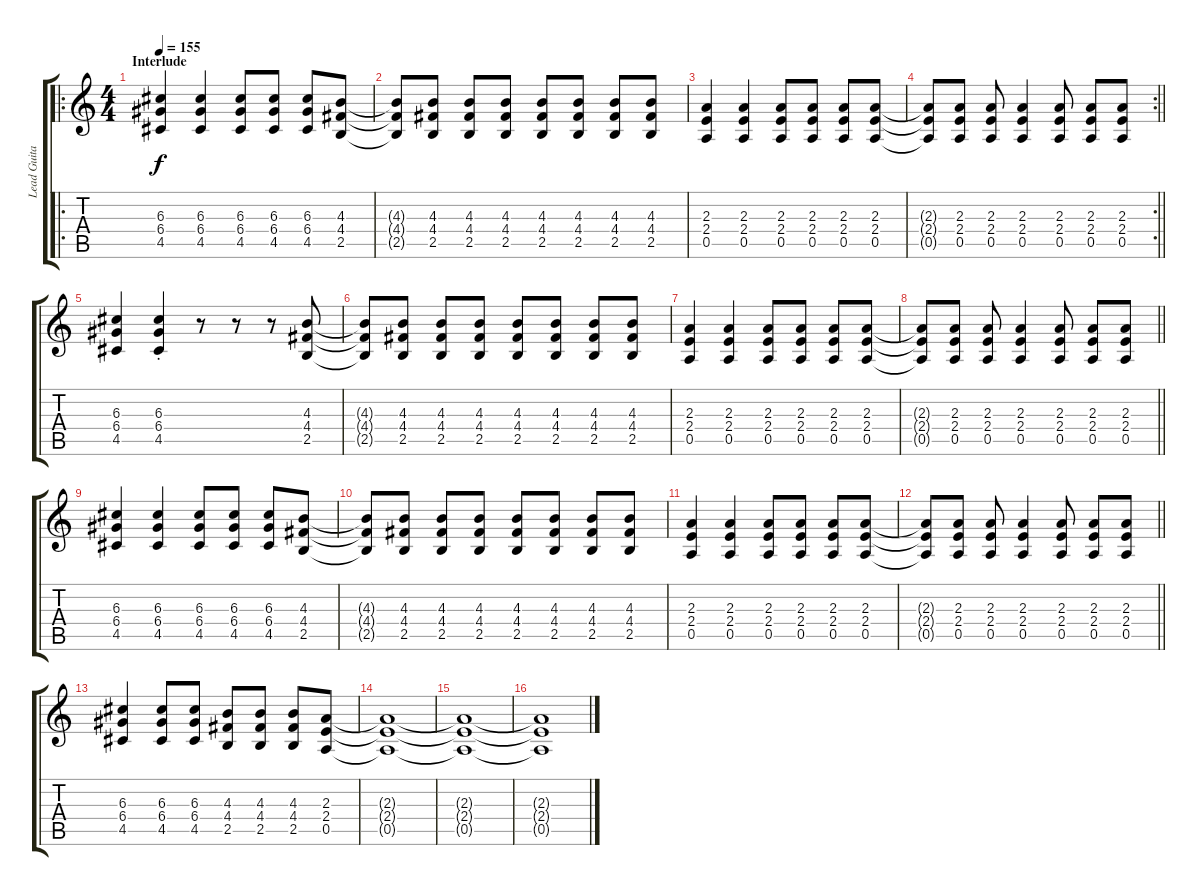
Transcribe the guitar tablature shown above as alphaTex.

\track ("Lead Guitar" "Lead Guita") {instrument electricguitarclean}
\staff {score tabs}
\tuning (E4 B3 G3 D3 A2 E2) {hide}
\ro
\ts (4 4)
\section ("" "Interlude")
\tempo 155
\clef g2
\ks c
(6.3 6.4 4.5).4{dy f} (6.3 6.4 4.5).4 (6.3 6.4 4.5).8 (6.3 6.4 4.5).8 (6.3 6.4 4.5).8 (4.3 4.4 2.5).8 |
(4.3{t} 4.4{t} 2.5{t}).8 (4.3 4.4 2.5).8 (4.3 4.4 2.5).8 (4.3 4.4 2.5).8 (4.3 4.4 2.5).8 (4.3 4.4 2.5).8 (4.3 4.4 2.5).8 (4.3 4.4 2.5).8 |
(2.3 2.4 0.5).4 (2.3 2.4 0.5).4 (2.3 2.4 0.5).8 (2.3 2.4 0.5).8 (2.3 2.4 0.5).8 (2.3 2.4 0.5).8 |
\rc 2
\barLineRight lightlight
(2.3{t} 2.4{t} 0.5{t}).8 (2.3 2.4 0.5).8 (2.3 2.4 0.5).8 (2.3 2.4 0.5).4 (2.3 2.4 0.5).8 (2.3 2.4 0.5).8 (2.3 2.4 0.5).8 |
\section ("" "")
(6.3 6.4 4.5).4 (6.3{st} 6.4{st} 4.5{st}).4 r.8 r.8 r.8 (4.3 4.4 2.5).8 |
(4.3{t} 4.4{t} 2.5{t}).8 (4.3 4.4 2.5).8 (4.3 4.4 2.5).8 (4.3 4.4 2.5).8 (4.3 4.4 2.5).8 (4.3 4.4 2.5).8 (4.3 4.4 2.5).8 (4.3 4.4 2.5).8 |
(2.3 2.4 0.5).4 (2.3 2.4 0.5).4 (2.3 2.4 0.5).8 (2.3 2.4 0.5).8 (2.3 2.4 0.5).8 (2.3 2.4 0.5).8 |
\barLineRight lightlight
(2.3{t} 2.4{t} 0.5{t}).8 (2.3 2.4 0.5).8 (2.3 2.4 0.5).8 (2.3 2.4 0.5).4 (2.3 2.4 0.5).8 (2.3 2.4 0.5).8 (2.3 2.4 0.5).8 |
(6.3 6.4 4.5).4 (6.3 6.4 4.5).4 (6.3 6.4 4.5).8 (6.3 6.4 4.5).8 (6.3 6.4 4.5).8 (4.3 4.4 2.5).8 |
(4.3{t} 4.4{t} 2.5{t}).8 (4.3 4.4 2.5).8 (4.3 4.4 2.5).8 (4.3 4.4 2.5).8 (4.3 4.4 2.5).8 (4.3 4.4 2.5).8 (4.3 4.4 2.5).8 (4.3 4.4 2.5).8 |
(2.3 2.4 0.5).4 (2.3 2.4 0.5).4 (2.3 2.4 0.5).8 (2.3 2.4 0.5).8 (2.3 2.4 0.5).8 (2.3 2.4 0.5).8 |
\barLineRight lightlight
(2.3{t} 2.4{t} 0.5{t}).8 (2.3 2.4 0.5).8 (2.3 2.4 0.5).8 (2.3 2.4 0.5).4 (2.3 2.4 0.5).8 (2.3 2.4 0.5).8 (2.3 2.4 0.5).8 |
(6.3 6.4 4.5).4 (6.3 6.4 4.5).8 (6.3 6.4 4.5).8 (4.3 4.4 2.5).8 (4.3 4.4 2.5).8 (4.3 4.4 2.5).8 (2.3 2.4 0.5).8 |
(2.3{t} 2.4{t} 0.5{t}).1 |
(2.3{t} 2.4{t} 0.5{t}).1 |
(2.3{t} 2.4{t} 0.5{t}).1
